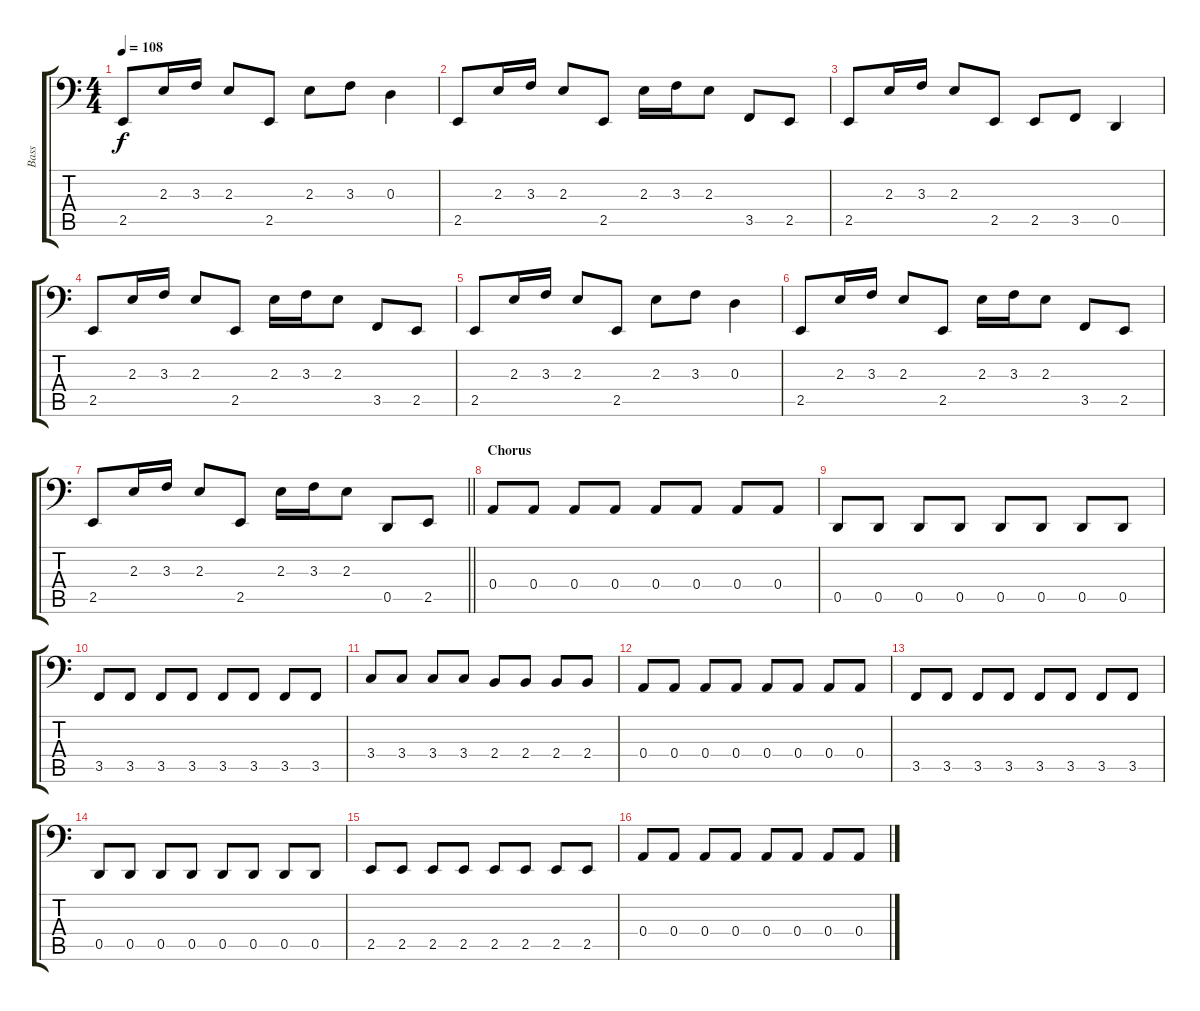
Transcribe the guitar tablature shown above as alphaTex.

\track ("Bass" "Bass") {instrument electricbassfinger}
\staff {score tabs}
\tuning (C3 G2 D2 A1 D1 A0) {hide}
\ts (4 4)
\tempo 108
\clef f4
\ks c
2.5.8{dy f} 2.3.16 3.3.16 2.3.8 2.5.8 2.3.8 3.3.8 0.3.4 |
2.5.8 2.3.16 3.3.16 2.3.8 2.5.8 2.3.16 3.3.16 2.3.8 3.5.8 2.5.8 |
2.5.8 2.3.16 3.3.16 2.3.8 2.5.8 2.5.8 3.5.8 0.5.4 |
2.5.8 2.3.16 3.3.16 2.3.8 2.5.8 2.3.16 3.3.16 2.3.8 3.5.8 2.5.8 |
2.5.8 2.3.16 3.3.16 2.3.8 2.5.8 2.3.8 3.3.8 0.3.4 |
2.5.8 2.3.16 3.3.16 2.3.8 2.5.8 2.3.16 3.3.16 2.3.8 3.5.8 2.5.8 |
\barLineRight lightlight
2.5.8 2.3.16 3.3.16 2.3.8 2.5.8 2.3.16 3.3.16 2.3.8 0.5.8 2.5.8 |
\section ("" "Chorus")
0.4.8 0.4.8 0.4.8 0.4.8 0.4.8 0.4.8 0.4.8 0.4.8 |
0.5.8 0.5.8 0.5.8 0.5.8 0.5.8 0.5.8 0.5.8 0.5.8 |
3.5.8 3.5.8 3.5.8 3.5.8 3.5.8 3.5.8 3.5.8 3.5.8 |
3.4.8 3.4.8 3.4.8 3.4.8 2.4.8 2.4.8 2.4.8 2.4.8 |
0.4.8 0.4.8 0.4.8 0.4.8 0.4.8 0.4.8 0.4.8 0.4.8 |
3.5.8 3.5.8 3.5.8 3.5.8 3.5.8 3.5.8 3.5.8 3.5.8 |
0.5.8 0.5.8 0.5.8 0.5.8 0.5.8 0.5.8 0.5.8 0.5.8 |
2.5.8 2.5.8 2.5.8 2.5.8 2.5.8 2.5.8 2.5.8 2.5.8 |
0.4.8 0.4.8 0.4.8 0.4.8 0.4.8 0.4.8 0.4.8 0.4.8
